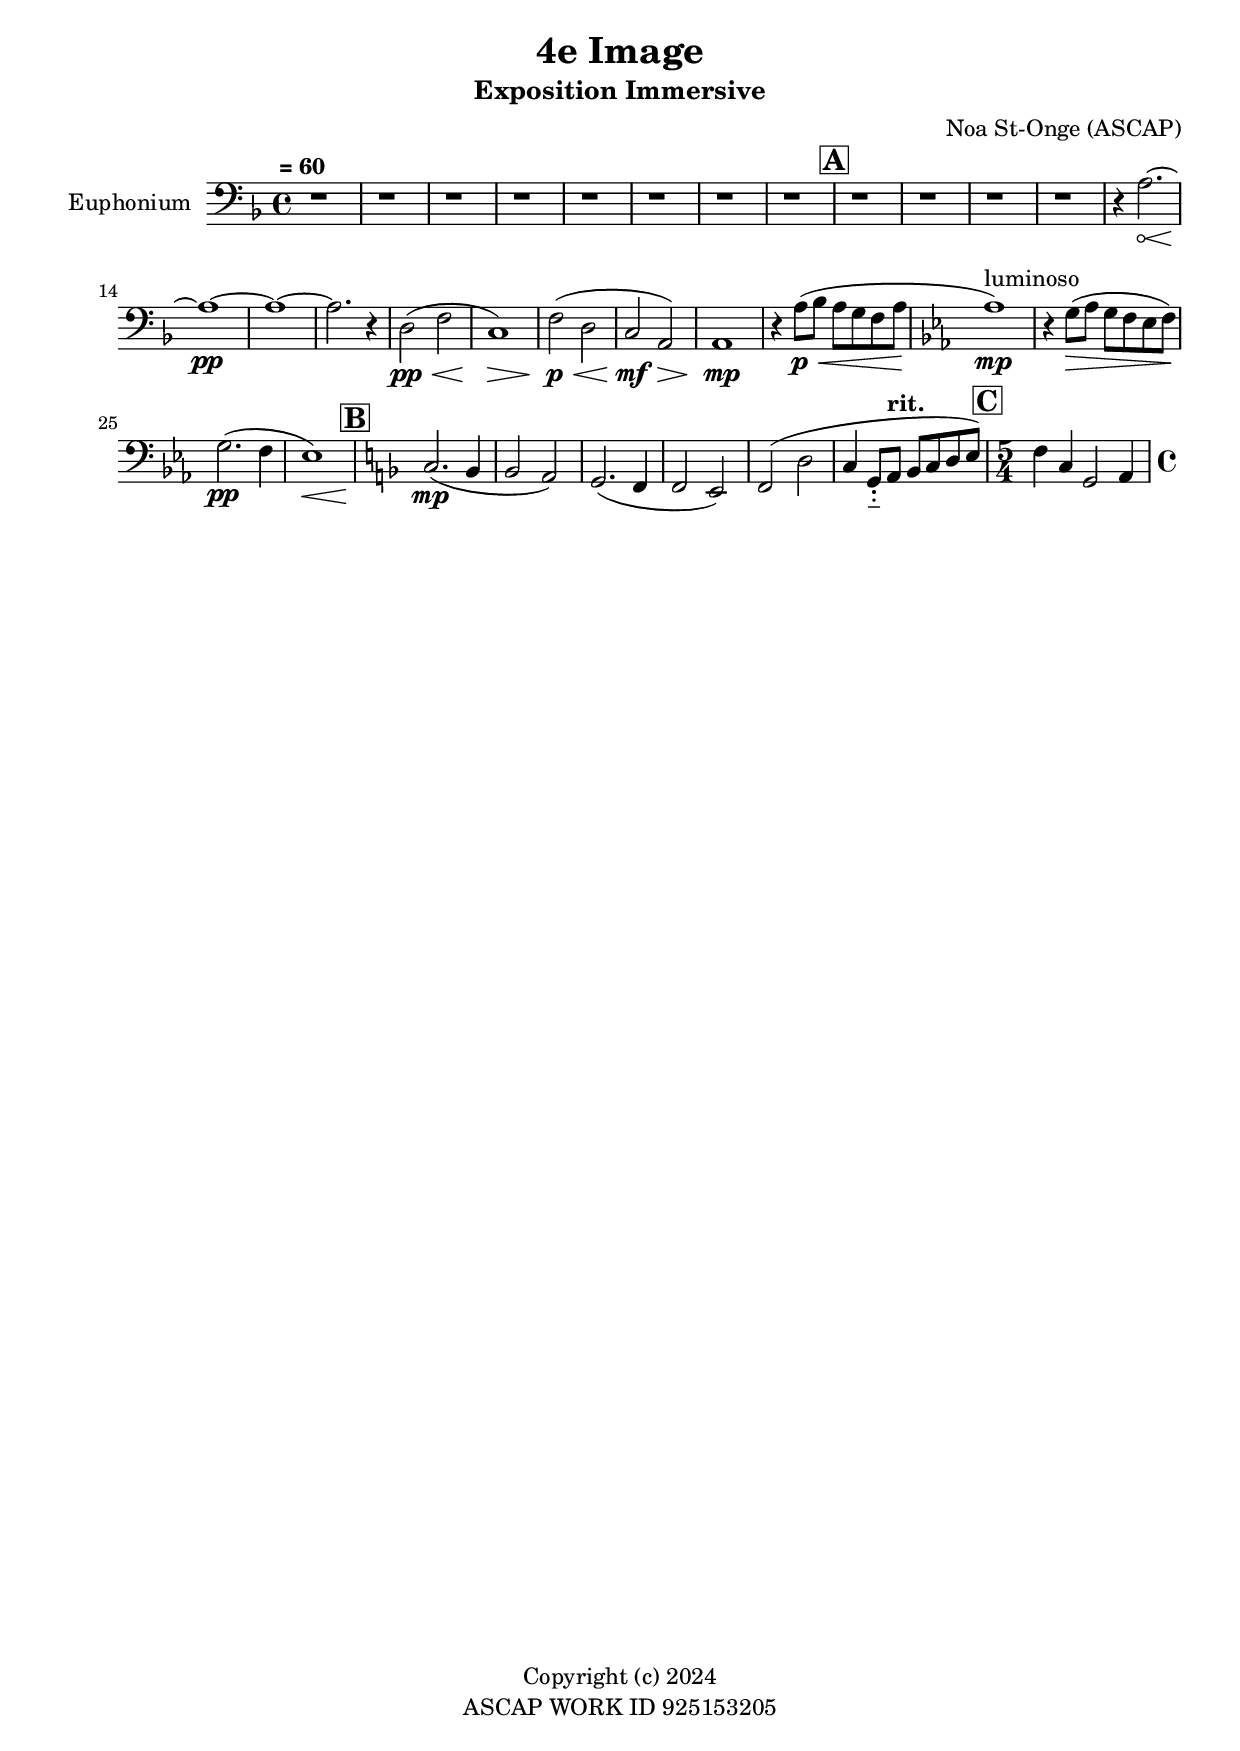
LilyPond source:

euphonium = \relative c {
  \time 4/4
  \tempo " = 60"
  \key f \major

  \set Score.rehearsalMarkFormatter = #format-mark-box-alphabet

  \repeat unfold 8 { r1 } \mark \default
  \repeat unfold 4 { r1 } r4

  \once \override Hairpin.circled-tip = ##t
  a'2.\< ~ a1\!\pp ~ a1 ~ a2. r4

  d,2\pp\<( f2 c1)\>
  f2\!\p\<( d2 c2\!\mf\> a2) a1\!\mp

  r4 a'8(\<\p bes a g f a
  \key ees \major
  aes1\!\mp^"luminoso")

  r4 g8(\> aes g f ees f) g2.(\pp f4 ees1)\<

  %%%%% C %%%%%
  \mark \default
  \key f \major

  c2.(\mp bes4 bes2 a2)
  g2.( f4 f2 e2)
  f2( d'2 c4 g8-.-_\tempo \markup { "rit." }
  a8 bes8 c8 d8 e8)

  %%%%% D %%%%%
  \mark \default
  \time 5/4
  f4\! c4 g2 a4
  \time 4/4
}

euphoniumPart = \new Staff \with {
  instrumentName = "Euphonium"
  shortInstrumentName = "Euph."
  midiInstrument = "tuba"
} { \clef bass \euphonium }

euphoniumBookPart = \new Staff \with {
  instrumentName = "Euphonium"
  shortInstrumentName = ""
  midiInstrument = "tuba"
} { \clef bass \euphonium }

\book {
  \bookOutputName "Euphonium"
  \header {
  title = "4e Image"
  subtitle = "Exposition Immersive"
  composer = "Noa St-Onge (ASCAP)"
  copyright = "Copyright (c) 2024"
  % Remove default LilyPond tagline
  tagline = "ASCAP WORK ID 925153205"
}
  \score {
    <<
      \euphoniumBookPart
    >>
    \layout {
      indent = 25
      short-indent = 10
    }

    \midi {
      \tempo 4=60
    }
  }
}